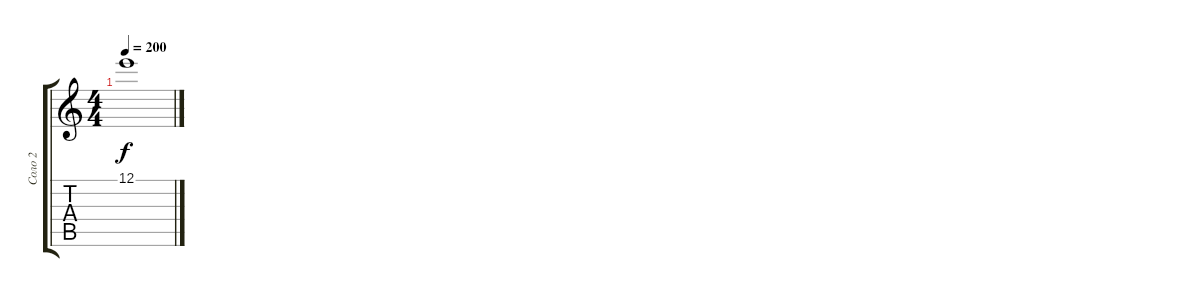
\track ("Соло 2" "Соло 2") {instrument distortionguitar}
\staff {score tabs}
\tuning (E4 B3 G3 D3 A2 E2) {hide}
\ts (4 4)
\tempo 200
\clef g2
\ks c
12.1.1{dy f}
